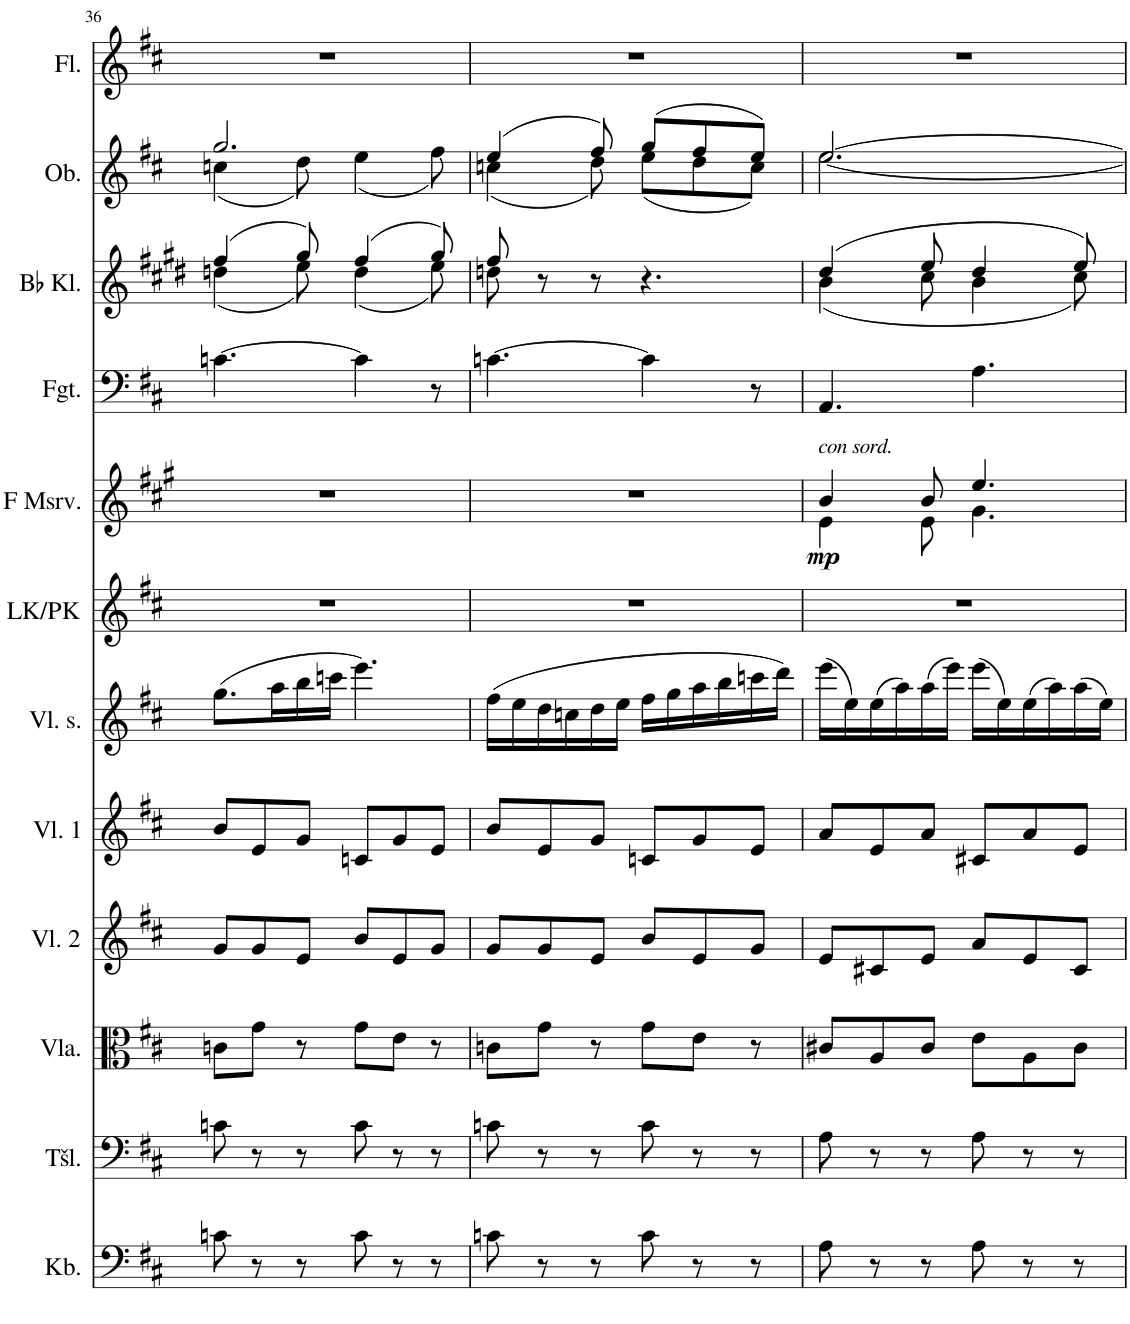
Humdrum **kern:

**kern	**kern	**kern	**kern	**kern	**kern	**kern	**kern	**dynam	**kern	**kern	**kern	**kern
*part12	*part11	*part10	*part9	*part8	*part7	*part6	*part5	*part5	*part4	*part3	*part2	*part1
*staff12	*staff11	*staff10	*staff9	*staff8	*staff7	*staff6	*staff5	*staff5	*staff4	*staff3	*staff2	*staff1
*I"Kontrabass	*I"Tšello	*I"Vioola	*I"Viiul 2	*I"Viiul 1	*I"Viiuli soolo	*I"Laste- ja poistekoor	*I"Metsasarv F	*	*I"Fagott	*I"Bb klarnet	*I"Oboe	*I"Flööt
*I'Kb.	*I'Tšl.	*I'Vla.	*I'Vl. 2	*I'Vl. 1	*I'Vl. s.	*	*	*	*I'Fgt.	*I'Bb Kl.	*I'Ob.	*I'Fl.
!!LO:PB:g=z
*clefF4	*clefF4	*clefC3	*clefG2	*clefG2	*clefG2	*clefG2	*clefG2	*	*clefF4	*clefG2	*clefG2	*clefG2
*Trd7c12	*	*	*	*	*	*	*Trd4c7	*	*	*Trd1c2	*	*
*k[f#c#]	*k[f#c#]	*k[f#c#]	*k[f#c#]	*k[f#c#]	*k[f#c#]	*k[f#c#]	*k[f#c#g#]	*	*k[f#c#]	*k[f#c#g#d#]	*k[f#c#]	*k[f#c#]
*M6/8	*M6/8	*M6/8	*M6/8	*M6/8	*M6/8	*M6/8	*M6/8	*	*M6/8	*M6/8	*M6/8	*M6/8
=36	=36	=36	=36	=36	=36	=36	=36	=36	=36	=36	=36	=36
*	*	*	*	*	*	*	*	*	*	*^	*^	*
8cn\	8cn\	8cn\L	8g/L	8b/L	(8.gg\L	2.r	2.r	.	[4.cn\	(4ff#/	(4ddn\	2.gg/	(4ccn\	2.r
8r	8r	8g\J	8g/	8e/	.	.	.	.	.	.	.	.	.	.
.	.	.	.	.	16aa\L	.	.	.	.	.	.	.	.	.
8r	8r	8r	8e/J	8g/J	16bb\	.	.	.	.	8gg#/)	8ee\)	.	8dd\)	.
.	.	.	.	.	16cccn\JJ	.	.	.	.	.	.	.	.	.
8c\	8c\	8g\L	8b/L	8cn/L	4.eee\)	.	.	.	4c\]	(4ff#/	(4dd\	.	(4ee\	.
8r	8r	8e\J	8e/	8g/	.	.	.	.	.	.	.	.	.	.
8r	8r	8r	8g/J	8e/J	.	.	.	.	8r	8gg#/)	8ee\)	.	8ff#\)	.
=37	=37	=37	=37	=37	=37	=37	=37	=37	=37	=37	=37	=37	=37	=37
8cn\	8cn\	8cn\L	8g/L	8b/L	(16ff#\LL	2.r	2.r	.	[4.cn\	8ff#/	8ddn\	(4ee/	(4ccn\	2.r
.	.	.	.	.	16ee\	.	.	.	.	.	.	.	.	.
8r	8r	8g\J	8g/	8e/	16dd\	.	.	.	.	8r	8ryy	.	.	.
.	.	.	.	.	16ccn\	.	.	.	.	.	.	.	.	.
8r	8r	8r	8e/J	8g/J	16dd\	.	.	.	.	8r	8ryy	8ff#/)	8dd\)	.
.	.	.	.	.	16ee\JJ	.	.	.	.	.	.	.	.	.
8c\	8c\	8g\L	8b/L	8cn/L	16ff#\LL	.	.	.	4c\]	4.r	4.ryy	(8gg/L	(8ee\L	.
.	.	.	.	.	16gg\	.	.	.	.	.	.	.	.	.
8r	8r	8e\J	8e/	8g/	16aa\	.	.	.	.	.	.	8ff#/	8dd\	.
.	.	.	.	.	16bb\	.	.	.	.	.	.	.	.	.
8r	8r	8r	8g/J	8e/J	16cccn\	.	.	.	8r	.	.	8ee/J)	8cc\J)	.
.	.	.	.	.	16ddd\JJ)	.	.	.	.	.	.	.	.	.
=38	=38	=38	=38	=38	=38	=38	=38	=38	=38	=38	=38	=38	=38	=38
*	*	*	*	*	*	*	*^	*	*	*	*	*	*	*
!	!	!	!	!	!	!	!LO:TX:a:i:t=con sord.	!	!	!	!	!	!	!	!
!	!	!	!	!	!	!	!	!	!LO:DY:b	!	!	!	!	!	!
8A\	8A\	8c#X/L	8e/L	8a/L	(16eee\LL	2.r	4b/	4e\	mp	4.AA/	(4dd#/	(4b\	[2.ee/	[2.ee\	2.r
.	.	.	.	.	16ee\)	.	.	.	.	.	.	.	.	.	.
8r	8r	8A/	8c#X/	8e/	(16ee\	.	.	.	.	.	.	.	.	.	.
.	.	.	.	.	16aa\)	.	.	.	.	.	.	.	.	.	.
8r	8r	8c#/J	8e/J	8a/J	(16aa\	.	8b/	8e\	.	.	8ee/	8cc#\	.	.	.
.	.	.	.	.	16eee\JJ)	.	.	.	.	.	.	.	.	.	.
8A\	8A\	8e\L	8a/L	8c#X/L	(16eee\LL	.	4.ee/	4.g#\	.	4.A\	4dd#/	4b\	.	.	.
.	.	.	.	.	16ee\)	.	.	.	.	.	.	.	.	.	.
8r	8r	8A\	8e/	8a/	(16ee\	.	.	.	.	.	.	.	.	.	.
.	.	.	.	.	16aa\)	.	.	.	.	.	.	.	.	.	.
8r	8r	8c#\J	8c#/J	8e/J	(16aa\	.	.	.	.	.	8ee/)	8cc#\)	.	.	.
.	.	.	.	.	16ee\JJ)	.	.	.	.	.	.	.	.	.	.
*	*	*	*	*	*	*	*	*	*	*	*v	*v	*	*	*
*	*	*	*	*	*	*	*v	*v	*	*	*	*v	*v	*
=	=	=	=	=	=	=	=	=	=	=	=	=
*-	*-	*-	*-	*-	*-	*-	*-	*-	*-	*-	*-	*-
